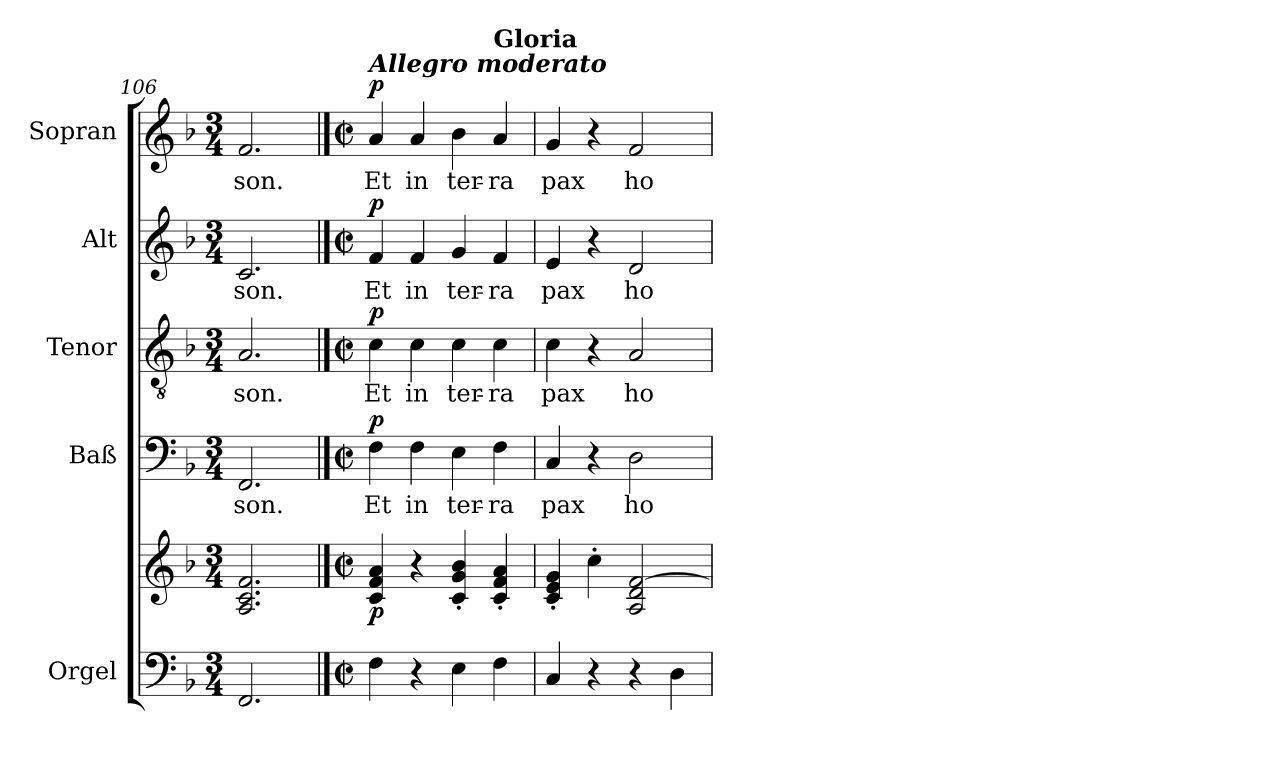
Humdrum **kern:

**kern	**kern	**dynam	**kern	**text	**dynam	**kern	**text	**dynam	**kern	**text	**dynam	**kern	**text	**dynam
*part5	*part5	*part5	*part4	*part4	*part4	*part3	*part3	*part3	*part2	*part2	*part2	*part1	*part1	*part1
*staff6	*staff5	*staff5/6	*staff4	*staff4	*staff4	*staff3	*staff3	*staff3	*staff2	*staff2	*staff2	*staff1	*staff1	*staff1
*I"Orgel	*	*	*I"Baß	*	*	*I"Tenor	*	*	*I"Alt	*	*	*I"Sopran	*	*
*I'Org.	*	*	*	*	*	*	*	*	*	*	*	*	*	*
*clefF4	*clefG2	*	*clefF4	*	*	*clefGv2	*	*	*clefG2	*	*	*clefG2	*	*
*k[b-]	*k[b-]	*	*k[b-]	*	*	*k[b-]	*	*	*k[b-]	*	*	*k[b-]	*	*
*F:	*F:	*	*F:	*	*	*F:	*	*	*F:	*	*	*F:	*	*
*M3/4	*M3/4	*	*M3/4	*	*	*M3/4	*	*	*M3/4	*	*	*M3/4	*	*
=106	=106	=106	=106	=106	=106	=106	=106	=106	=106	=106	=106	=106	=106	=106
!	!	!	!	!LO:LY:b	!	!	!LO:LY:b	!	!	!LO:LY:b	!	!	!LO:LY:b	!
2.FF/	2.A/ 2.c/ 2.f/	.	2.FF/	-son.	.	2.A/	-son.	.	2.c/	-son.	.	2.f/	-son.	.
!!LO:PB:g=z
==107	==107	==107	==107	==107	==107	==107	==107	==107	==107	==107	==107	==107	==107	==107
*M2/2	*M2/2	*	*M2/2	*	*	*M2/2	*	*	*M2/2	*	*	*M2/2	*	*
*met(c|)	*met(c|)	*	*met(c|)	*	*	*met(c|)	*	*	*met(c|)	*	*	*met(c|)	*	*
!	!	!	!	!	!	!	!	!	!	!	!	!LO:TX:a:Bi:t=Allegro moderato	!	!
!	!	!LO:DY:b	!	!LO:LY:b	!LO:DY:a	!	!LO:LY:b	!LO:DY:a	!	!LO:LY:b	!LO:DY:a	!	!LO:LY:b	!LO:DY:a
4F\	4c/ 4f/ 4a/	p	4F\	Et	p	4c\	Et	p	4f/	Et	p	4a/	Et	p
!	!	!	!	!LO:LY:b	!	!	!LO:LY:b	!	!	!LO:LY:b	!	!	!LO:LY:b	!
4r	4r	.	4F\	in	.	4c\	in	.	4f/	in	.	4a/	in	.
!	!	!	!	!LO:LY:b	!	!	!LO:LY:b	!	!	!LO:LY:b	!	!	!LO:LY:b	!
4E\	4c/'< 4g/'< 4b-/'<	.	4E\	ter-	.	4c\	ter-	.	4g/	ter-	.	4b-\	ter-	.
!	!	!	!	!	!	!	!	!	!	!	!	!LO:TX:a:B:t=Gloria	!	!
!	!	!	!	!LO:LY:b	!	!	!LO:LY:b	!	!	!LO:LY:b	!	!	!LO:LY:b	!
4F\	4c/'< 4f/'< 4a/'<	.	4F\	-ra	.	4c\	-ra	.	4f/	-ra	.	4a/	-ra	.
=108	=108	=108	=108	=108	=108	=108	=108	=108	=108	=108	=108	=108	=108	=108
!	!	!	!	!LO:LY:b	!	!	!LO:LY:b	!	!	!LO:LY:b	!	!	!LO:LY:b	!
4C/	4c/'< 4e/'< 4g/'<	.	4C/	pax	.	4c\	pax	.	4e/	pax	.	4g/	pax	.
4r	4cc'>\	.	4r	.	.	4r	.	.	4r	.	.	4r	.	.
!	!	!	!	!LO:LY:b	!	!	!LO:LY:b	!	!	!LO:LY:b	!	!	!LO:LY:b	!
4r	2A/ 2d/ [2f/	.	2D\	ho-	.	2A/	ho-	.	2d/	ho-	.	2f/	ho-	.
4D\	.	.	.	.	.	.	.	.	.	.	.	.	.	.
=	=	=	=	=	=	=	=	=	=	=	=	=	=	=
*-	*-	*-	*-	*-	*-	*-	*-	*-	*-	*-	*-	*-	*-	*-
